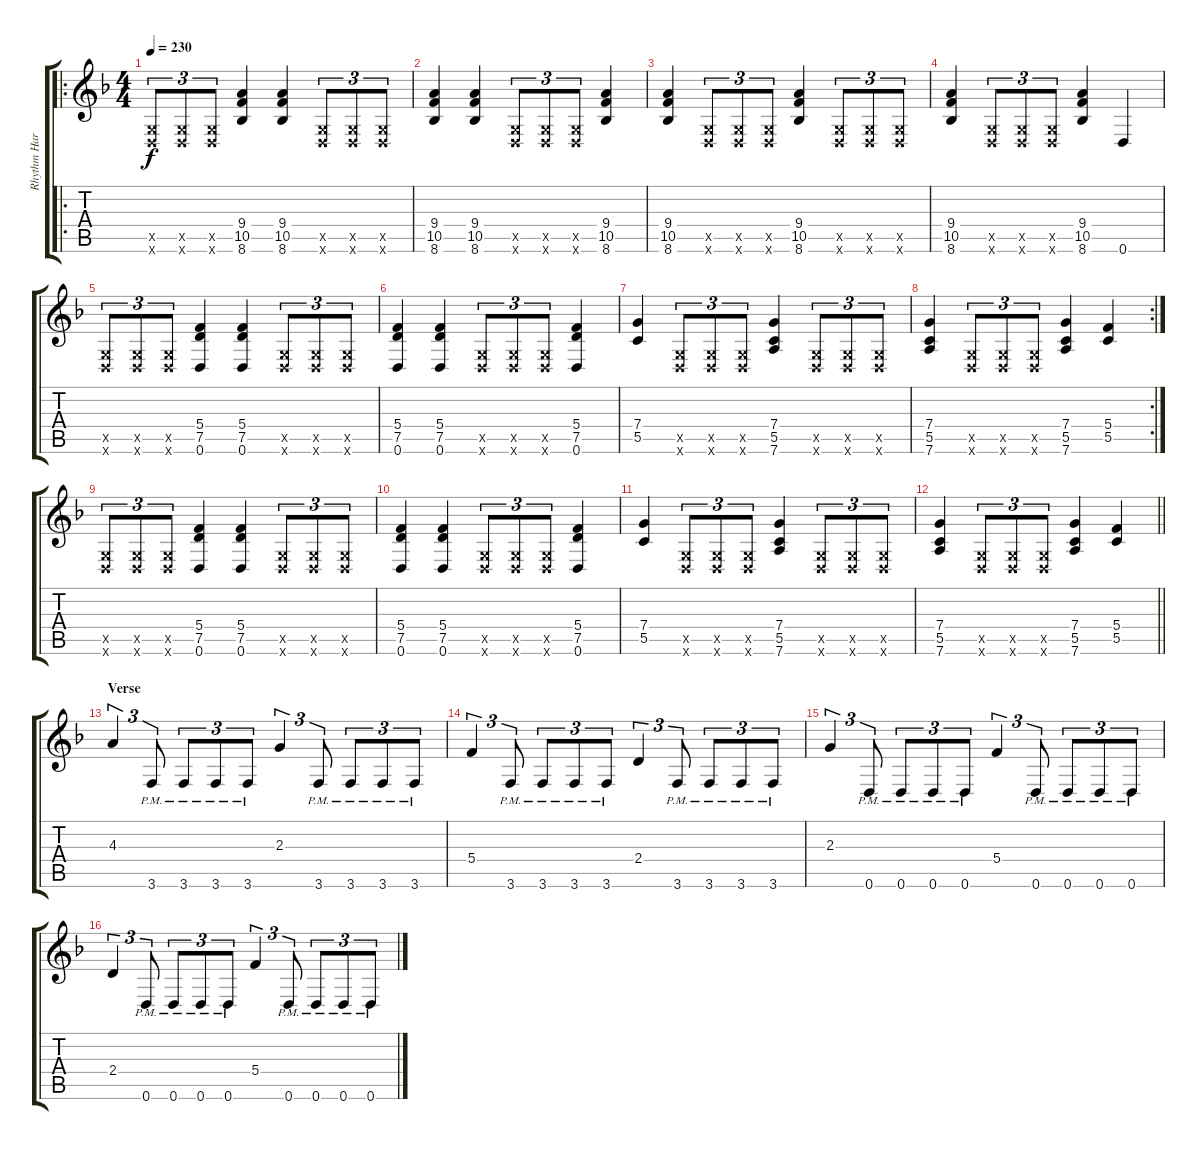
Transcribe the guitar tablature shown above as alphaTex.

\track ("Rhythm Harmony" "Rhythm Har") {instrument distortionguitar}
\staff {score tabs}
\tuning (D4 A3 F3 C3 G2 D2) {hide}
\ro
\ts (4 4)
\tempo 230
\clef g2
\ks f
(0.5{x} 0.6{x}).8{tu (3 2) dy f} (0.5{x} 0.6{x}).8{tu (3 2)} (0.5{x} 0.6{x}).8{tu (3 2)} (9.4 10.5 8.6).4 (9.4 10.5 8.6).4 (0.5{x} 0.6{x}).8{tu (3 2)} (0.5{x} 0.6{x}).8{tu (3 2)} (0.5{x} 0.6{x}).8{tu (3 2)} |
(9.4 10.5 8.6).4 (9.4 10.5 8.6).4 (0.5{x} 0.6{x}).8{tu (3 2)} (0.5{x} 0.6{x}).8{tu (3 2)} (0.5{x} 0.6{x}).8{tu (3 2)} (9.4 10.5 8.6).4 |
(9.4 10.5 8.6).4 (0.5{x} 0.6{x}).8{tu (3 2)} (0.5{x} 0.6{x}).8{tu (3 2)} (0.5{x} 0.6{x}).8{tu (3 2)} (9.4 10.5 8.6).4 (0.5{x} 0.6{x}).8{tu (3 2)} (0.5{x} 0.6{x}).8{tu (3 2)} (0.5{x} 0.6{x}).8{tu (3 2)} |
(9.4 10.5 8.6).4 (0.5{x} 0.6{x}).8{tu (3 2)} (0.5{x} 0.6{x}).8{tu (3 2)} (0.5{x} 0.6{x}).8{tu (3 2)} (9.4 10.5 8.6).4 0.6.4 |
(0.5{x} 0.6{x}).8{tu (3 2)} (0.5{x} 0.6{x}).8{tu (3 2)} (0.5{x} 0.6{x}).8{tu (3 2)} (5.4 7.5 0.6).4 (5.4 7.5 0.6).4 (0.5{x} 0.6{x}).8{tu (3 2)} (0.5{x} 0.6{x}).8{tu (3 2)} (0.5{x} 0.6{x}).8{tu (3 2)} |
(5.4 7.5 0.6).4 (5.4 7.5 0.6).4 (0.5{x} 0.6{x}).8{tu (3 2)} (0.5{x} 0.6{x}).8{tu (3 2)} (0.5{x} 0.6{x}).8{tu (3 2)} (5.4 7.5 0.6).4 |
(7.4 5.5).4 (0.5{x} 0.6{x}).8{tu (3 2)} (0.5{x} 0.6{x}).8{tu (3 2)} (0.5{x} 0.6{x}).8{tu (3 2)} (7.4 5.5 7.6).4 (0.5{x} 0.6{x}).8{tu (3 2)} (0.5{x} 0.6{x}).8{tu (3 2)} (0.5{x} 0.6{x}).8{tu (3 2)} |
\rc 2
(7.4 5.5 7.6).4 (0.5{x} 0.6{x}).8{tu (3 2)} (0.5{x} 0.6{x}).8{tu (3 2)} (0.5{x} 0.6{x}).8{tu (3 2)} (7.4 5.5 7.6).4 (5.4 5.5).4 |
(0.5{x} 0.6{x}).8{tu (3 2)} (0.5{x} 0.6{x}).8{tu (3 2)} (0.5{x} 0.6{x}).8{tu (3 2)} (5.4 7.5 0.6).4 (5.4 7.5 0.6).4 (0.5{x} 0.6{x}).8{tu (3 2)} (0.5{x} 0.6{x}).8{tu (3 2)} (0.5{x} 0.6{x}).8{tu (3 2)} |
(5.4 7.5 0.6).4 (5.4 7.5 0.6).4 (0.5{x} 0.6{x}).8{tu (3 2)} (0.5{x} 0.6{x}).8{tu (3 2)} (0.5{x} 0.6{x}).8{tu (3 2)} (5.4 7.5 0.6).4 |
(7.4 5.5).4 (0.5{x} 0.6{x}).8{tu (3 2)} (0.5{x} 0.6{x}).8{tu (3 2)} (0.5{x} 0.6{x}).8{tu (3 2)} (7.4 5.5 7.6).4 (0.5{x} 0.6{x}).8{tu (3 2)} (0.5{x} 0.6{x}).8{tu (3 2)} (0.5{x} 0.6{x}).8{tu (3 2)} |
\barLineRight lightlight
(7.4 5.5 7.6).4 (0.5{x} 0.6{x}).8{tu (3 2)} (0.5{x} 0.6{x}).8{tu (3 2)} (0.5{x} 0.6{x}).8{tu (3 2)} (7.4 5.5 7.6).4 (5.4 5.5).4 |
\section ("" "Verse")
4.3.4{tu (3 2)} 3.6{pm}.8{tu (3 2)} 3.6{pm}.8{tu (3 2)} 3.6{pm}.8{tu (3 2)} 3.6{pm}.8{tu (3 2)} 2.3.4{tu (3 2)} 3.6{pm}.8{tu (3 2)} 3.6{pm}.8{tu (3 2)} 3.6{pm}.8{tu (3 2)} 3.6{pm}.8{tu (3 2)} |
5.4.4{tu (3 2)} 3.6{pm}.8{tu (3 2)} 3.6{pm}.8{tu (3 2)} 3.6{pm}.8{tu (3 2)} 3.6{pm}.8{tu (3 2)} 2.4.4{tu (3 2)} 3.6{pm}.8{tu (3 2)} 3.6{pm}.8{tu (3 2)} 3.6{pm}.8{tu (3 2)} 3.6{pm}.8{tu (3 2)} |
2.3.4{tu (3 2)} 0.6{pm}.8{tu (3 2)} 0.6{pm}.8{tu (3 2)} 0.6{pm}.8{tu (3 2)} 0.6{pm}.8{tu (3 2)} 5.4.4{tu (3 2)} 0.6{pm}.8{tu (3 2)} 0.6{pm}.8{tu (3 2)} 0.6{pm}.8{tu (3 2)} 0.6{pm}.8{tu (3 2)} |
2.4.4{tu (3 2)} 0.6{pm}.8{tu (3 2)} 0.6{pm}.8{tu (3 2)} 0.6{pm}.8{tu (3 2)} 0.6{pm}.8{tu (3 2)} 5.4.4{tu (3 2)} 0.6{pm}.8{tu (3 2)} 0.6{pm}.8{tu (3 2)} 0.6{pm}.8{tu (3 2)} 0.6{pm}.8{tu (3 2)}
